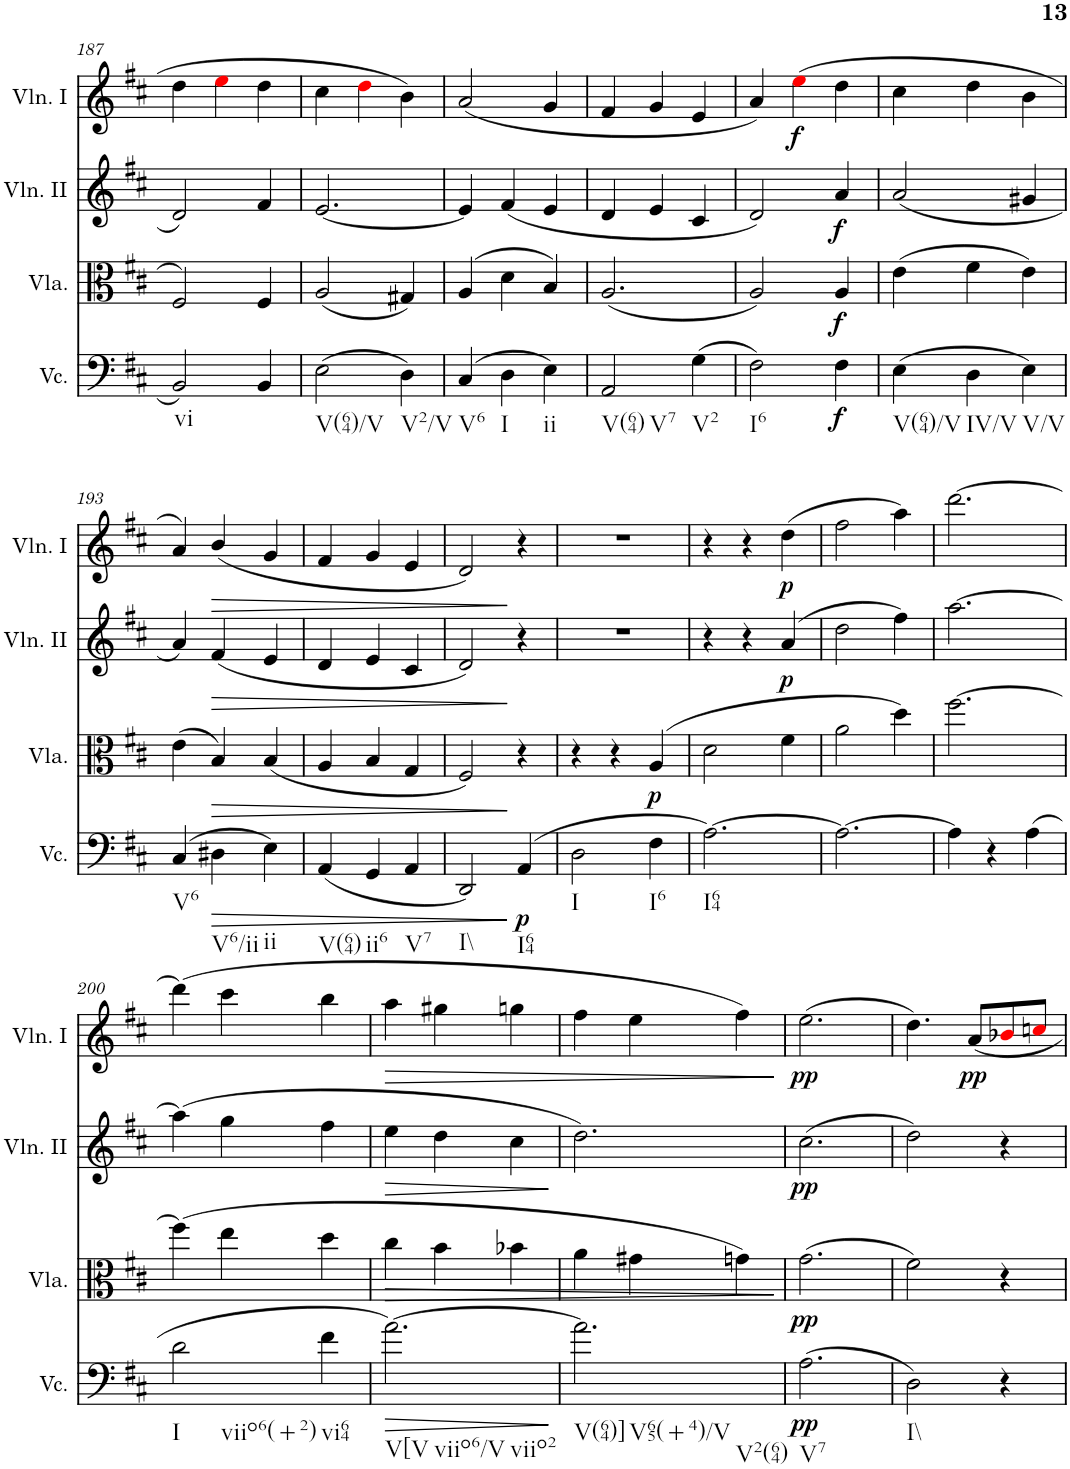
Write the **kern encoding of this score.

**kern	**dynam	**kern	**dynam	**kern	**dynam	**kern	**dynam
*part4	*part4	*part3	*part3	*part2	*part2	*part1	*part1
*staff4	*staff4	*staff3	*staff3	*staff2	*staff2	*staff1	*staff1
*I"Violoncello	*	*I"Viola	*	*I"Violino II	*	*I"Violino I	*
*I'Vc.	*	*I'Vla.	*	*I'Vln. II	*	*I'Vln. I	*
!!LO:PB:g=z
*clefF4	*	*clefC3	*	*clefG2	*	*clefG2	*
*k[f#c#]	*	*k[f#c#]	*	*k[f#c#]	*	*k[f#c#]	*
*M3/4	*	*M3/4	*	*M3/4	*	*M3/4	*
=187	=187	=187	=187	=187	=187	=187	=187
!LO:TX:b:t=vi	!	!	!	!	!	!	!
2BB/	.	2F#/	.	2d/	.	4dd\	.
.	.	.	.	.	.	4eei\	.
4BB/	.	4F#/	.	4f#/	.	4dd\	.
=188	=188	=188	=188	=188	=188	=188	=188
!LO:TX:b:t=V(64)/V	!	!	!	!	!	!	!
(2E\	.	(2A/	.	[2.e/	.	4cc#\	.
.	.	.	.	.	.	4ddi\	.
!LO:TX:b:t=V2/V	!	!	!	!	!	!	!
4D\)	.	4G#X/)	.	.	.	4b\	.
=189	=189	=189	=189	=189	=189	=189	=189
!LO:TX:b:t=V6	!	!	!	!	!	!	!
(4C#/	.	(4A/	.	4e/]	.	(2a/	.
!LO:TX:b:t=I	!	!	!	!	!	!	!
4D\	.	4d\	.	(4f#/	.	.	.
!LO:TX:b:t=ii	!	!	!	!	!	!	!
4E\)	.	4B/)	.	4e/	.	4g/	.
=190	=190	=190	=190	=190	=190	=190	=190
!LO:TX:b:t=V(64)	!	!	!	!	!	!	!
!LO:TX:b:t=V7	!	!	!	!	!	!	!
2AA/	.	(2.A/	.	4d/	.	4f#/	.
.	.	.	.	4e/	.	4g/	.
!LO:TX:b:t=V2	!	!	!	!	!	!	!
(4G\	.	.	.	4c#/	.	4e/	.
=191	=191	=191	=191	=191	=191	=191	=191
!LO:TX:b:t=I6	!	!	!	!	!	!	!
2F#\)	.	2A/)	.	2d/)	.	4a/)	.
!	!	!	!	!	!	!	!LO:DY:b
.	.	.	.	.	.	(4eei\	f
!	!LO:DY:b	!	!LO:DY:b	!	!LO:DY:b	!	!
4F#\	f	4A/	f	4a/	f	4dd\	.
=192	=192	=192	=192	=192	=192	=192	=192
!LO:TX:b:t=V(64)/V	!	!	!	!	!	!	!
(4E\	.	(4e\	.	(2a/	.	4cc#\	.
!LO:TX:b:t=IV/V	!	!	!	!	!	!	!
4D\	.	4f#\	.	.	.	4dd\	.
!LO:TX:b:t=V/V	!	!	!	!	!	!	!
4E\)	.	4e\)	.	4g#X/	.	4b\	.
!!LO:LB:g=z
=193	=193	=193	=193	=193	=193	=193	=193
!LO:TX:b:t=V6	!	!	!	!	!	!	!
(4C#/	.	(4e\	.	4a/)	.	4a/)	.
!LO:TX:b:t=V6/ii	!	!	!	!	!	!	!
!	!LO:HP:b	!	!LO:HP:b	!	!LO:HP:b	!	!LO:HP:b
4D#X\	>	4B/)	>	(4f#/	>	(4b/	>
!LO:TX:b:t=ii	!	!	!	!	!	!	!
4E\)	.	(4B/	.	4e/	.	4g/	.
=194	=194	=194	=194	=194	=194	=194	=194
!LO:TX:b:t=V(64)	!	!	!	!	!	!	!
(4AA/	.	4A/	.	4d/	.	4f#/	.
!LO:TX:b:t=ii6	!	!	!	!	!	!	!
4GG/	.	4B/	.	4e/	.	4g/	.
!LO:TX:b:t=V7	!	!	!	!	!	!	!
4AA/	.	4G/	.	4c#/	.	4e/	.
=195	=195	=195	=195	=195	=195	=195	=195
!LO:TX:b:t=I\\	!	!	!	!	!	!	!
2DD/)	.	2F#/)	.	2d/)	.	2d/)	.
!LO:TX:b:t=I64	!	!	!	!	!	!	!
!	!LO:DY:n=1:b	!	!	!	!	!	!
(4AA/	] p	4r	]	4r	]	4r	]
=196	=196	=196	=196	=196	=196	=196	=196
!LO:TX:b:t=I	!	!	!	!	!	!	!
2D\	.	4r	.	2.r	.	2.r	.
.	.	4r	.	.	.	.	.
!LO:TX:b:t=I6	!	!	!	!	!	!	!
!	!	!	!LO:DY:b	!	!	!	!
4F#\	.	(4A/	p	.	.	.	.
=197	=197	=197	=197	=197	=197	=197	=197
!LO:TX:b:t=I64	!	!	!	!	!	!	!
[2.A\)	.	2d\	.	4r	.	4r	.
.	.	.	.	4r	.	4r	.
!	!	!	!	!	!LO:DY:b	!	!LO:DY:b
.	.	4f#\	.	(>4a/	p	(4dd\	p
=198	=198	=198	=198	=198	=198	=198	=198
2.A\_	.	2a\	.	2dd\	.	2ff#\	.
.	.	4dd\)	.	4ff#\)	.	4aa\)	.
=199	=199	=199	=199	=199	=199	=199	=199
4A\]	.	[2.ff#\	.	[2.aa\	.	[2.ddd\	.
4r	.	.	.	.	.	.	.
(4A\	.	.	.	.	.	.	.
!!LO:LB:g=z
=200	=200	=200	=200	=200	=200	=200	=200
!LO:TX:b:t=I	!	!	!	!	!	!	!
!LO:TX:b:t=viio6(+2)	!	!	!	!	!	!	!
2d\	.	(4ff#\]	.	(4aa\]	.	(4ddd\]	.
.	.	4ee\	.	4gg\	.	4ccc#\	.
!LO:TX:b:t=vi64	!	!	!	!	!	!	!
4f#\	.	4dd\	.	4ff#\	.	4bb\	.
=201	=201	=201	=201	=201	=201	=201	=201
!LO:TX:b:t=V[V	!	!	!	!	!	!	!
!LO:TX:b:t=viio6/V	!	!	!	!	!	!	!
!LO:TX:b:t=viio2	!	!	!	!	!	!	!
!	!LO:HP:b	!	!LO:HP:b	!	!LO:HP:b	!	!LO:HP:b
[2.a\)	>	4cc#\	>	4ee\	>	4aa\	>
.	.	4b\	.	4dd\	.	4gg#X\	.
.	.	4b-X\	.	4cc#\	.	4ggn\	.
.	]	.	.	.	]	.	.
=202	=202	=202	=202	=202	=202	=202	=202
!LO:TX:b:t=V(64)]	!	!	!	!	!	!	!
!LO:TX:b:t=V65(+4)/V	!	!	!	!	!	!	!
!LO:TX:b:t=V2(64)	!	!	!	!	!	!	!
2.a\]	.	4a\	.	2.dd\)	.	4ff#\	.
.	.	4g#X\	.	.	.	4ee\	.
.	.	4gn\)	.	.	.	4ff#\)	.
.	.	.	]	.	.	.	]
=203	=203	=203	=203	=203	=203	=203	=203
!LO:TX:b:t=V7	!	!	!	!	!	!	!
!	!LO:DY:b	!	!LO:DY:b	!	!LO:DY:b	!	!LO:DY:b
(2.A\	pp	(2.g\	pp	(2.cc#\	pp	(2.ee\	pp
=204	=204	=204	=204	=204	=204	=204	=204
!LO:TX:b:t=I\\	!	!	!	!	!	!	!
2D\)	.	2f#\)	.	2dd\)	.	4.dd\)	.
!	!	!	!	!	!	!	!LO:DY:b
.	.	.	.	.	.	8a/L	pp
4r	.	4r	.	4r	.	8b-Xi/	.
.	.	.	.	.	.	8ccni/J	.
=	=	=	=	=	=	=	=
*-	*-	*-	*-	*-	*-	*-	*-
